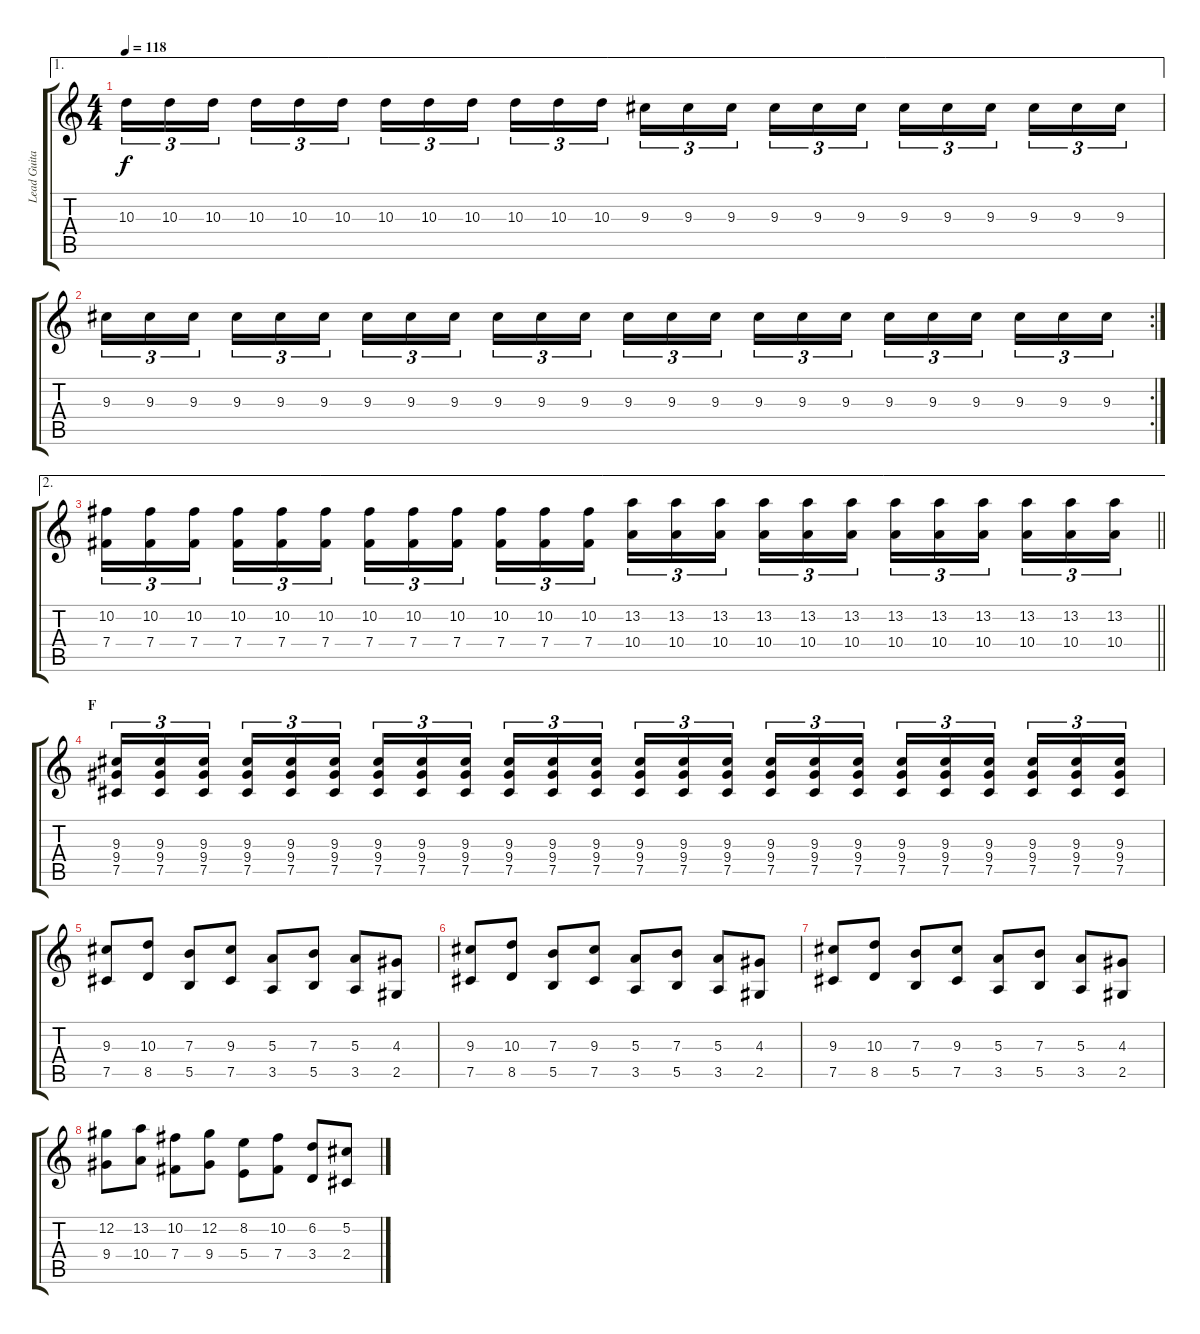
\track ("Lead Guitar" "Lead Guita") {instrument overdrivenguitar}
\staff {score tabs}
\tuning (Db4 Ab3 E3 B2 Gb2 Db2) {hide}
\ae 1
\ts (4 4)
\tempo 118
\clef g2
\ks c
10.3.16{tu (3 2) dy f} 10.3.16{tu (3 2)} 10.3.16{tu (3 2) beam splitsecondary} 10.3.16{tu (3 2)} 10.3.16{tu (3 2)} 10.3.16{tu (3 2)} 10.3.16{tu (3 2)} 10.3.16{tu (3 2)} 10.3.16{tu (3 2) beam splitsecondary} 10.3.16{tu (3 2)} 10.3.16{tu (3 2)} 10.3.16{tu (3 2)} 9.3.16{tu (3 2)} 9.3.16{tu (3 2)} 9.3.16{tu (3 2) beam splitsecondary} 9.3.16{tu (3 2)} 9.3.16{tu (3 2)} 9.3.16{tu (3 2)} 9.3.16{tu (3 2)} 9.3.16{tu (3 2)} 9.3.16{tu (3 2) beam splitsecondary} 9.3.16{tu (3 2)} 9.3.16{tu (3 2)} 9.3.16{tu (3 2)} |
\rc 2
9.3.16{tu (3 2)} 9.3.16{tu (3 2)} 9.3.16{tu (3 2) beam splitsecondary} 9.3.16{tu (3 2)} 9.3.16{tu (3 2)} 9.3.16{tu (3 2)} 9.3.16{tu (3 2)} 9.3.16{tu (3 2)} 9.3.16{tu (3 2) beam splitsecondary} 9.3.16{tu (3 2)} 9.3.16{tu (3 2)} 9.3.16{tu (3 2)} 9.3.16{tu (3 2)} 9.3.16{tu (3 2)} 9.3.16{tu (3 2) beam splitsecondary} 9.3.16{tu (3 2)} 9.3.16{tu (3 2)} 9.3.16{tu (3 2)} 9.3.16{tu (3 2)} 9.3.16{tu (3 2)} 9.3.16{tu (3 2) beam splitsecondary} 9.3.16{tu (3 2)} 9.3.16{tu (3 2)} 9.3.16{tu (3 2)} |
\ae 2
\barLineRight lightlight
(10.2 7.4).16{tu (3 2)} (10.2 7.4).16{tu (3 2)} (10.2 7.4).16{tu (3 2) beam splitsecondary} (10.2 7.4).16{tu (3 2)} (10.2 7.4).16{tu (3 2)} (10.2 7.4).16{tu (3 2)} (10.2 7.4).16{tu (3 2)} (10.2 7.4).16{tu (3 2)} (10.2 7.4).16{tu (3 2) beam splitsecondary} (10.2 7.4).16{tu (3 2)} (10.2 7.4).16{tu (3 2)} (10.2 7.4).16{tu (3 2)} (13.2 10.4).16{tu (3 2)} (13.2 10.4).16{tu (3 2)} (13.2 10.4).16{tu (3 2) beam splitsecondary} (13.2 10.4).16{tu (3 2)} (13.2 10.4).16{tu (3 2)} (13.2 10.4).16{tu (3 2)} (13.2 10.4).16{tu (3 2)} (13.2 10.4).16{tu (3 2)} (13.2 10.4).16{tu (3 2) beam splitsecondary} (13.2 10.4).16{tu (3 2)} (13.2 10.4).16{tu (3 2)} (13.2 10.4).16{tu (3 2)} |
\section ("" "F")
(9.3 9.4 7.5).16{tu (3 2)} (9.3 9.4 7.5).16{tu (3 2)} (9.3 9.4 7.5).16{tu (3 2) beam splitsecondary} (9.3 9.4 7.5).16{tu (3 2)} (9.3 9.4 7.5).16{tu (3 2)} (9.3 9.4 7.5).16{tu (3 2)} (9.3 9.4 7.5).16{tu (3 2)} (9.3 9.4 7.5).16{tu (3 2)} (9.3 9.4 7.5).16{tu (3 2) beam splitsecondary} (9.3 9.4 7.5).16{tu (3 2)} (9.3 9.4 7.5).16{tu (3 2)} (9.3 9.4 7.5).16{tu (3 2)} (9.3 9.4 7.5).16{tu (3 2)} (9.3 9.4 7.5).16{tu (3 2)} (9.3 9.4 7.5).16{tu (3 2) beam splitsecondary} (9.3 9.4 7.5).16{tu (3 2)} (9.3 9.4 7.5).16{tu (3 2)} (9.3 9.4 7.5).16{tu (3 2)} (9.3 9.4 7.5).16{tu (3 2)} (9.3 9.4 7.5).16{tu (3 2)} (9.3 9.4 7.5).16{tu (3 2) beam splitsecondary} (9.3 9.4 7.5).16{tu (3 2)} (9.3 9.4 7.5).16{tu (3 2)} (9.3 9.4 7.5).16{tu (3 2)} |
(9.3 7.5).8 (10.3 8.5).8 (7.3 5.5).8 (9.3 7.5).8 (5.3 3.5).8 (7.3 5.5).8 (5.3 3.5).8 (4.3 2.5).8 |
(9.3 7.5).8 (10.3 8.5).8 (7.3 5.5).8 (9.3 7.5).8 (5.3 3.5).8 (7.3 5.5).8 (5.3 3.5).8 (4.3 2.5).8 |
(9.3 7.5).8 (10.3 8.5).8 (7.3 5.5).8 (9.3 7.5).8 (5.3 3.5).8 (7.3 5.5).8 (5.3 3.5).8 (4.3 2.5).8 |
(12.2 9.4).8 (13.2 10.4).8 (10.2 7.4).8 (12.2 9.4).8 (8.2 5.4).8 (10.2 7.4).8 (6.2 3.4).8 (5.2 2.4).8
